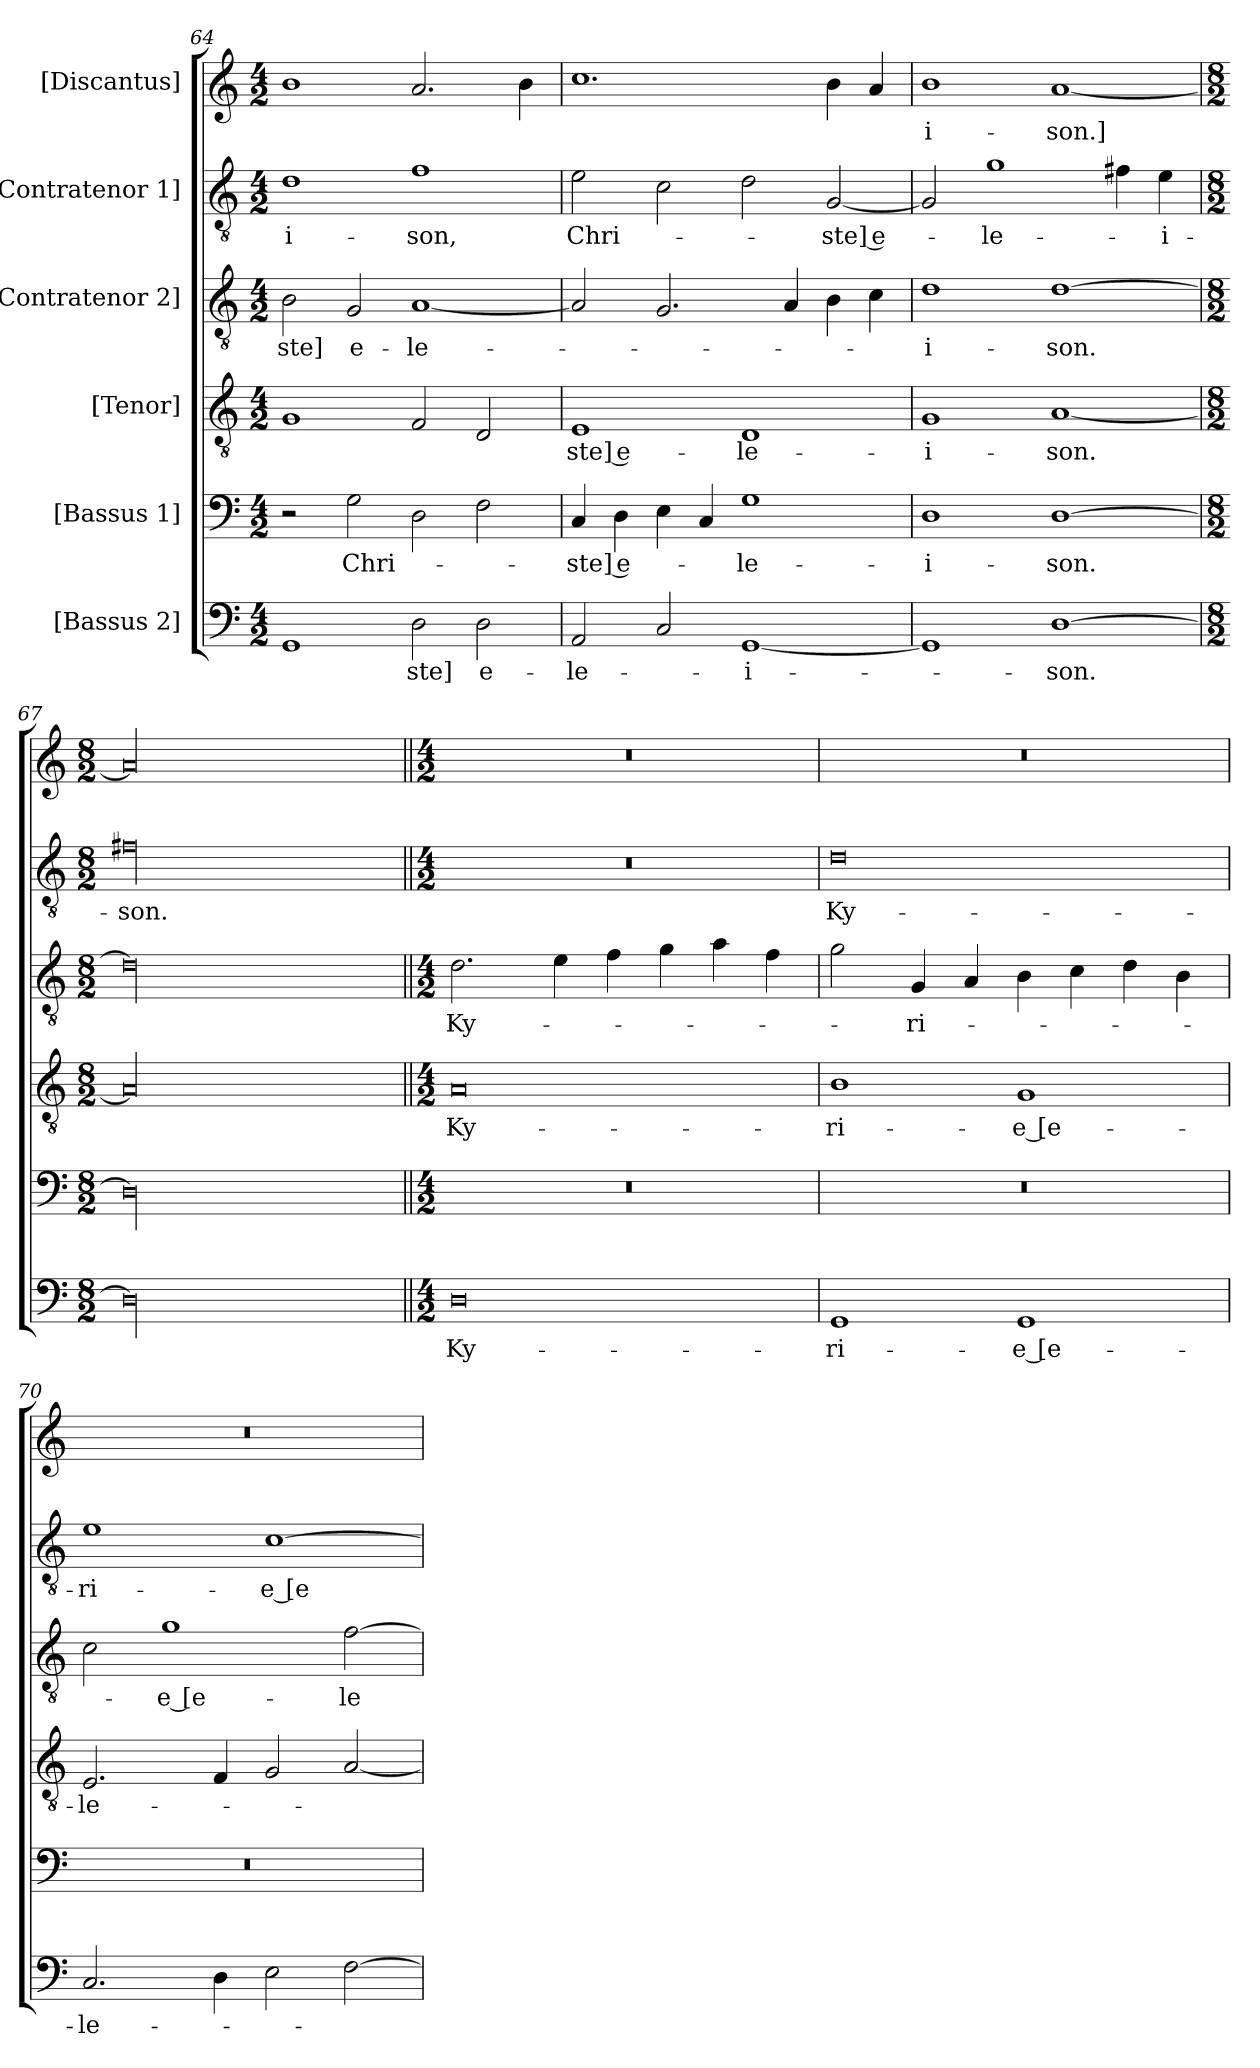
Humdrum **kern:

**kern	**text	**kern	**text	**kern	**text	**kern	**text	**kern	**text	**kern	**text
*part6	*part6	*part5	*part5	*part4	*part4	*part3	*part3	*part2	*part2	*part1	*part1
*staff6	*staff6	*staff5	*staff5	*staff4	*staff4	*staff3	*staff3	*staff2	*staff2	*staff1	*staff1
*I"[Bassus 2]	*	*I"[Bassus 1]	*	*I"[Tenor]	*	*I"[Contratenor 2]	*	*I"[Contratenor 1]	*	*I"[Discantus]	*
*clefF4	*	*clefF4	*	*clefGv2	*	*clefGv2	*	*clefGv2	*	*clefG2	*
*k[]	*	*k[]	*	*k[]	*	*k[]	*	*k[]	*	*k[]	*
*M4/2	*	*M4/2	*	*M4/2	*	*M4/2	*	*M4/2	*	*M4/2	*
=64	=64	=64	=64	=64	=64	=64	=64	=64	=64	=64	=64
1GG/	.	2r	.	1G/	.	2B\	-ste]	1d\	-i-	1b\	.
.	.	2G\	Chri-	.	.	2G/	e-	.	.	.	.
2D\	-ste]	2D\	.	2F/	.	[1A/	-le-	1f\	-son,	2.a/	.
2D\	e-	2F\	.	2D/	.	.	.	.	.	.	.
.	.	.	.	.	.	.	.	.	.	4b\	.
=65	=65	=65	=65	=65	=65	=65	=65	=65	=65	=65	=65
2AA/	-le-	4C/	-ste] e-	1E/	-ste] e-	2A/]	.	2e\	Chri-	1.cc\	.
.	.	4D\	.	.	.	.	.	.	.	.	.
2C/	.	4E\	.	.	.	2.G/	.	2c\	.	.	.
.	.	4C/	.	.	.	.	.	.	.	.	.
[1GG/	-i-	1G\	-le-	1D/	-le-	.	.	2d\	.	.	.
.	.	.	.	.	.	4A/	.	.	.	.	.
.	.	.	.	.	.	4B\	.	[2G/	-ste] e-	4b\	.
.	.	.	.	.	.	4c\	.	.	.	4a/	.
=66	=66	=66	=66	=66	=66	=66	=66	=66	=66	=66	=66
1GG/]	.	1D\	-i-	1G/	-i-	1d\	-i-	2G/]	.	1b\	-i-
.	.	.	.	.	.	.	.	1g\	-le-	.	.
[1D\	-son.	[1D\	-son.	[1A/	-son.	[1d\	-son.	.	.	[1a/	-son.]
.	.	.	.	.	.	.	.	4f#X\	.	.	.
.	.	.	.	.	.	.	.	4e\	-i-	.	.
=67	=67	=67	=67	=67	=67	=67	=67	=67	=67	=67	=67
*M8/2	*	*M8/2	*	*M8/2	*	*M8/2	*	*M8/2	*	*M8/2	*
00D\]	.	00D\]	.	00A/]	.	00d\]	.	00f#X\	-son.	00a/]	.
=68||	=68||	=68||	=68||	=68||	=68||	=68||	=68||	=68||	=68||	=68||	=68||
*M4/2	*	*M4/2	*	*M4/2	*	*M4/2	*	*M4/2	*	*M4/2	*
0D\	Ky-	0r	.	0A/	Ky-	2.d\	Ky-	0r	.	0r	.
.	.	.	.	.	.	4e\	.	.	.	.	.
.	.	.	.	.	.	4f\	.	.	.	.	.
.	.	.	.	.	.	4g\	.	.	.	.	.
.	.	.	.	.	.	4a\	.	.	.	.	.
.	.	.	.	.	.	4f\	.	.	.	.	.
=69	=69	=69	=69	=69	=69	=69	=69	=69	=69	=69	=69
1GG/	-ri-	0r	.	1B\	-ri-	2g\	.	0d\	Ky-	0r	.
.	.	.	.	.	.	4G/	-ri-	.	.	.	.
.	.	.	.	.	.	4A/	.	.	.	.	.
1GG/	-e [e-	.	.	1G/	-e [e-	4B\	.	.	.	.	.
.	.	.	.	.	.	4c\	.	.	.	.	.
.	.	.	.	.	.	4d\	.	.	.	.	.
.	.	.	.	.	.	4B\	.	.	.	.	.
=70	=70	=70	=70	=70	=70	=70	=70	=70	=70	=70	=70
2.C/	-le-	0r	.	2.E/	-le-	2c\	.	1e\	-ri-	0r	.
.	.	.	.	.	.	1g\	-e [e-	.	.	.	.
4D\	.	.	.	4F/	.	.	.	.	.	.	.
2E\	.	.	.	2G/	.	.	.	[1c\	-e [e-	.	.
[2F\	.	.	.	[2A/	.	[2f\	-le-	.	.	.	.
=	=	=	=	=	=	=	=	=	=	=	=
*-	*-	*-	*-	*-	*-	*-	*-	*-	*-	*-	*-
